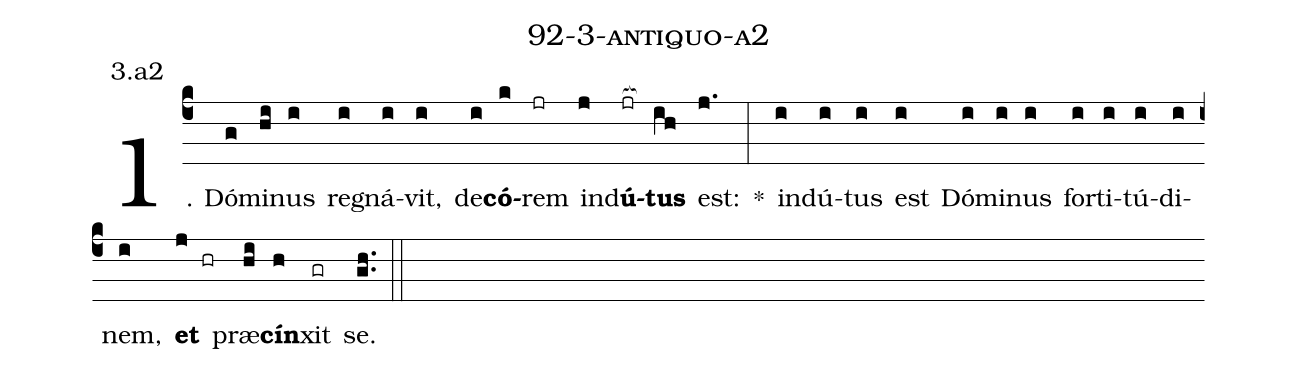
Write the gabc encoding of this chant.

name: 92-3-antiquo-a2;
annotation: 3.a2;
%%
(c4)1. Dó(g)mi(hi)nus(i) re(i)gná(i)vit,(i) de(i)<b>có</b>(k)rem(jr) ind(j)<b>ú</b>(jr[ocb:1{])<b>tus</b>(ih[ocb:0}]) est:(j.) *(:) ind(i)ú(i)tus(i) est(i) Dó(i)mi(i)nus(i) for(i)ti(i)tú(i)di(i)nem,(i) <b>et</b>(j hr) præ(hi)<b>cín</b>(h)xit(gr) se.(gh..) (::)
